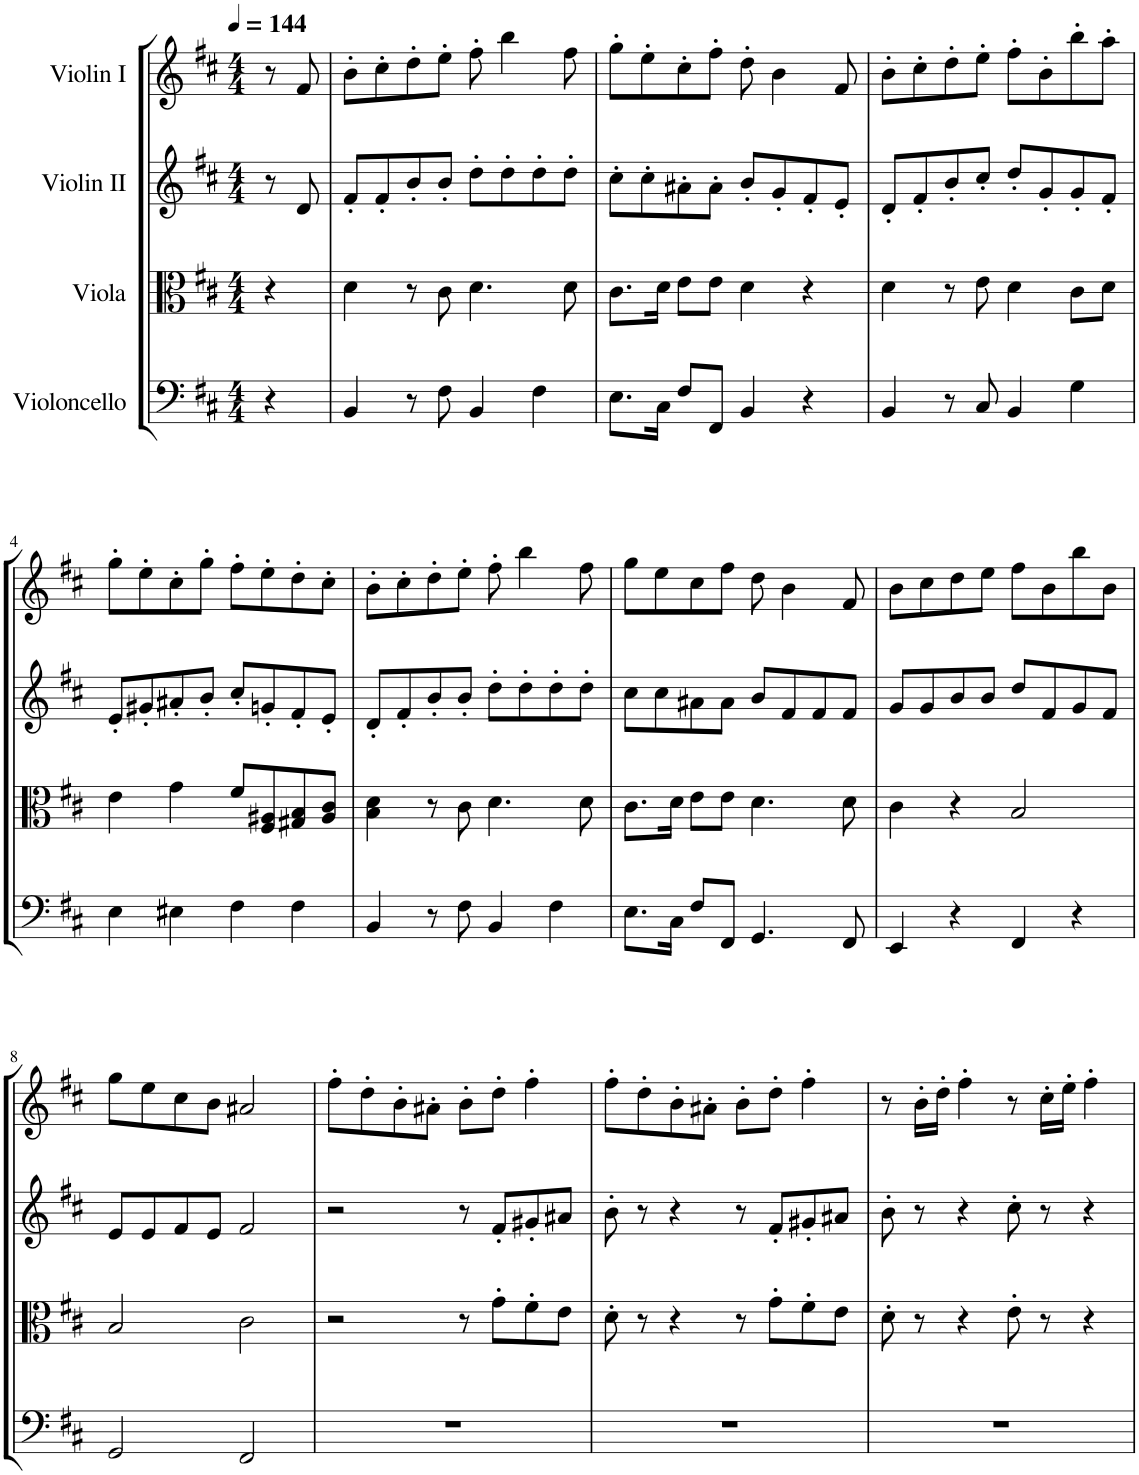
**kern	**kern	**kern	**kern
*part4	*part3	*part2	*part1
*staff4	*staff3	*staff2	*staff1
*I"Violoncello	*I"Viola	*I"Violin II	*I"Violin I
*clefF4	*clefC3	*clefG2	*clefG2
*k[f#c#]	*k[f#c#]	*k[f#c#]	*k[f#c#]
*M4/4	*M4/4	*M4/4	*M4/4
*MM144	*MM144	*MM144	*MM144
=	=	=	=
4r	4r	8r	8r
.	.	8d/	8f#/
=1	=1	=1	=1
4BB/	4d\	8f#'/L	8b'\L
.	.	8f#'/	8cc#'\
8r	8r	8b'/	8dd'\
8F#\	8c#\	8b'/J	8ee'\J
4BB/	4.d\	8dd'\L	8ff#'\
.	.	8dd'\	4bb\
4F#\	.	8dd'\	.
.	8d\	8dd'\J	8ff#\
=2	=2	=2	=2
8.E\L	8.c#\L	8cc#'\L	8gg'\L
.	.	8cc#'\	8ee'\
16C#\Jk	16d\Jk	.	.
8F#/L	8e\L	8a#X'\	8cc#'\
8FF#/J	8e\J	8a#'\J	8ff#'\J
4BB/	4d\	8b'/L	8dd'\
.	.	8g'/	4b\
4r	4r	8f#'/	.
.	.	8e'/J	8f#/
=3	=3	=3	=3
4BB/	4d\	8d'/L	8b'\L
.	.	8f#'/	8cc#'\
8r	8r	8b'/	8dd'\
8C#/	8e\	8cc#'/J	8ee'\J
4BB/	4d\	8dd'/L	8ff#'\L
.	.	8g'/	8b'\
4G\	8c#\L	8g'/	8bb'\
.	8d\J	8f#'/J	8aa'\J
!!LO:LB:g=z
=4	=4	=4	=4
4E\	4e\	8e'/L	8gg'\L
.	.	8g#X'/	8ee'\
4E#X\	4g\	8a#X'/	8cc#'\
.	.	8b'/J	8gg'\J
4F#\	8f#/L	8cc#'/L	8ff#'\L
.	8F#/ 8A#X/	8gn'/	8ee'\
4F#\	8G#X/ 8B/	8f#'/	8dd'\
.	8A#/ 8c#/J	8e'/J	8cc#'\J
=5	=5	=5	=5
4BB/	4B\ 4d\	8d'/L	8b'\L
.	.	8f#'/	8cc#'\
8r	8r	8b'/	8dd'\
8F#\	8c#\	8b'/J	8ee'\J
4BB/	4.d\	8dd'\L	8ff#'\
.	.	8dd'\	4bb\
4F#\	.	8dd'\	.
.	8d\	8dd'\J	8ff#\
=6	=6	=6	=6
8.E\L	8.c#\L	8cc#\L	8gg\L
.	.	8cc#\	8ee\
16C#\Jk	16d\Jk	.	.
8F#/L	8e\L	8a#X\	8cc#\
8FF#/J	8e\J	8a#\J	8ff#\J
4.GG/	4.d\	8b/L	8dd\
.	.	8f#/	4b\
.	.	8f#/	.
8FF#/	8d\	8f#/J	8f#/
=7	=7	=7	=7
4EE/	4c#\	8g/L	8b\L
.	.	8g/	8cc#\
4r	4r	8b/	8dd\
.	.	8b/J	8ee\J
4FF#/	2B/	8dd/L	8ff#\L
.	.	8f#/	8b\
4r	.	8g/	8bb\
.	.	8f#/J	8b\J
!!LO:LB:g=z
=8	=8	=8	=8
2GG/	2B/	8e/L	8gg\L
.	.	8e/	8ee\
.	.	8f#/	8cc#\
.	.	8e/J	8b\J
2FF#/	2c#\	2f#/	2a#X/
=9	=9	=9	=9
1r	2r	2r	8ff#'\L
.	.	.	8dd'\
.	.	.	8b'\
.	.	.	8a#X'\J
.	8r	8r	8b'\L
.	8g'\L	8f#'/L	8dd'\J
.	8f#'\	8g#X'/	4ff#'\
.	8e\J	8a#X/J	.
=10	=10	=10	=10
1r	8d'\	8b'\	8ff#'\L
.	8r	8r	8dd'\
.	4r	4r	8b'\
.	.	.	8a#X'\J
.	8r	8r	8b'\L
.	8g'\L	8f#'/L	8dd'\J
.	8f#'\	8g#X'/	4ff#'\
.	8e\J	8a#X/J	.
=11	=11	=11	=11
1r	8d'\	8b'\	8r
.	8r	8r	16b'\LL
.	.	.	16dd'\JJ
.	4r	4r	4ff#'\
.	8e'\	8cc#'\	8r
.	8r	8r	16cc#'\LL
.	.	.	16ee'\JJ
.	4r	4r	4ff#'\
=	=	=	=
*-	*-	*-	*-
